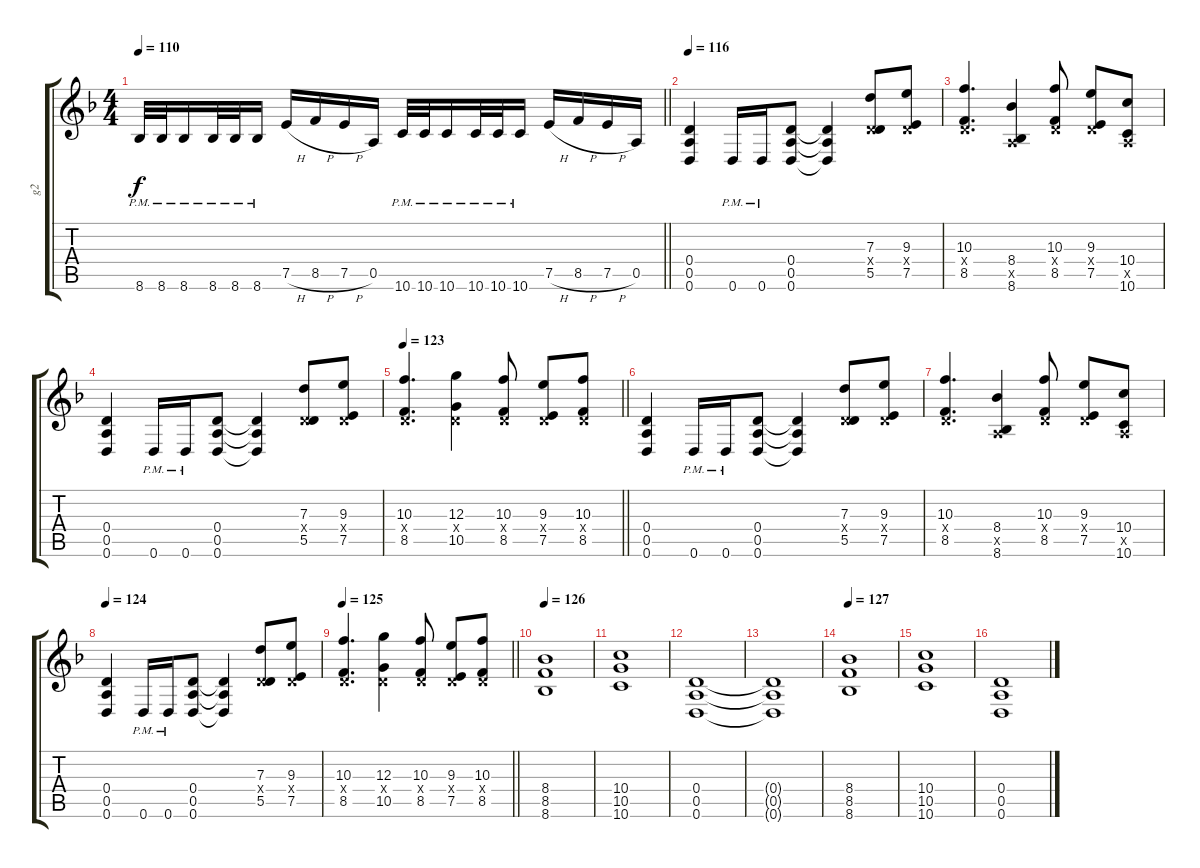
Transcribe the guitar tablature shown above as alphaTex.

\track ("g2" "g2") {instrument distortionguitar}
\staff {score tabs}
\tuning (E4 B3 G3 D3 A2 D2) {hide}
\ts (4 4)
\tempo 110
\clef g2
\barLineRight lightlight
\ks f
8.6{pm}.32{dy f} 8.6{pm}.32 8.6{pm}.16 8.6{pm}.32 8.6{pm}.32 8.6{pm}.16 7.5{h}.16 8.5{h}.16 7.5{h}.16 0.5.16 10.6{pm}.32 10.6{pm}.32 10.6{pm}.16 10.6{pm}.32 10.6{pm}.32 10.6{pm}.16 7.5{h}.16 8.5{h}.16 7.5{h}.16 0.5.16 |
\section ("" "")
\tempo 116
(0.4 0.5 0.6).4 0.6{pm}.16 0.6{pm}.16 (0.4 0.5 0.6).8 (0.4{t} 0.5{t} 0.6{t}).4 (7.3 0.4{x} 5.5).8 (9.3 0.4{x} 7.5).8 |
(10.3 0.4{x} 8.5).4{d} (8.4 0.5{x} 8.6).4 (10.3 0.4{x} 8.5).8 (9.3 0.4{x} 7.5).8 (10.4 0.5{x} 10.6).8 |
(0.4 0.5 0.6).4 0.6{pm}.16 0.6{pm}.16 (0.4 0.5 0.6).8 (0.4{t} 0.5{t} 0.6{t}).4 (7.3 0.4{x} 5.5).8 (9.3 0.4{x} 7.5).8 |
\tempo 123
\barLineRight lightlight
(10.3 0.4{x} 8.5).4{d} (12.3 0.4{x} 10.5).4 (10.3 0.4{x} 8.5).8 (9.3 0.4{x} 7.5).8 (10.3 0.4{x} 8.5).8 |
(0.4 0.5 0.6).4 0.6{pm}.16 0.6{pm}.16 (0.4 0.5 0.6).8 (0.4{t} 0.5{t} 0.6{t}).4 (7.3 0.4{x} 5.5).8 (9.3 0.4{x} 7.5).8 |
(10.3 0.4{x} 8.5).4{d} (8.4 0.5{x} 8.6).4 (10.3 0.4{x} 8.5).8 (9.3 0.4{x} 7.5).8 (10.4 0.5{x} 10.6).8 |
\tempo 124
(0.4 0.5 0.6).4 0.6{pm}.16 0.6{pm}.16 (0.4 0.5 0.6).8 (0.4{t} 0.5{t} 0.6{t}).4 (7.3 0.4{x} 5.5).8 (9.3 0.4{x} 7.5).8 |
\tempo 125
\barLineRight lightlight
(10.3 0.4{x} 8.5).4{d} (12.3 0.4{x} 10.5).4 (10.3 0.4{x} 8.5).8 (9.3 0.4{x} 7.5).8 (10.3 0.4{x} 8.5).8 |
\section ("" "")
\tempo 126
(8.4 8.5 8.6).1 |
(10.4 10.5 10.6).1 |
(0.4 0.5 0.6).1 |
(0.4{t} 0.5{t} 0.6{t}).1 |
\tempo 127
(8.4 8.5 8.6).1 |
(10.4 10.5 10.6).1 |
(0.4 0.5 0.6).1
